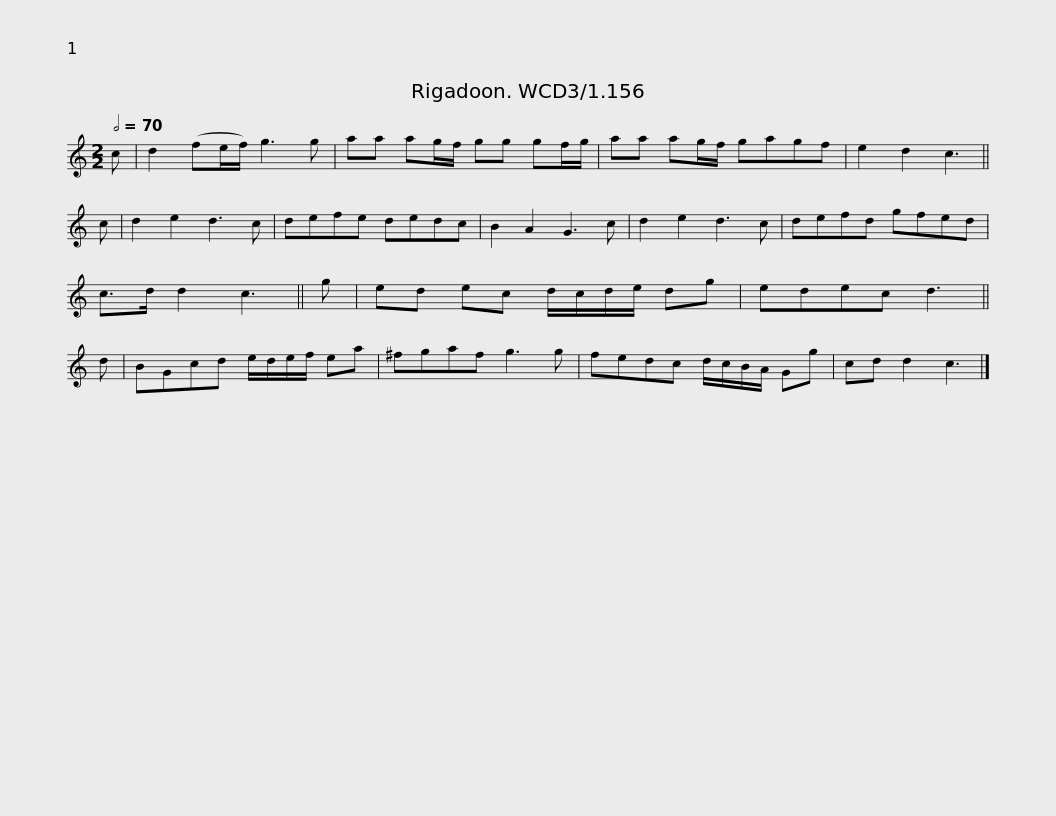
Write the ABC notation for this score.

X:1
L:1/8
Q:1/2=70
M:2/2
I:linebreak $
K:C
V:1 treble
V:1
 c | d2 (fe/f/) g3 g | aa ag/f/ gg gf/g/ | aa ag/f/ gagf | e2 d2 c3 || %5
 c | d2 e2 d3 c |$ defe dedc | B2 A2 G3 c | d2 e2 d3 c | %10
 defd gfed | c>d d2 c3 || g | ed ec d/c/d/e/ dg |$ edec d3 || %15
 d | BGcd e/d/e/f/ ea | ^fgaf g3 g | fedc d/c/B/A/ Gg | cd d2 c3 |] %20
